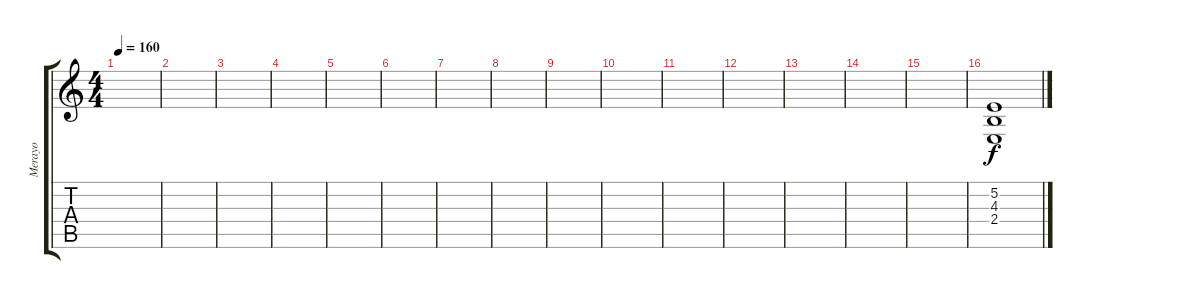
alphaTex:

\track ("Merayo" "Merayo") {instrument choiraahs}
\staff {score tabs}
\tuning (E4 B3 G3 D3 A2 E2) {hide}
\ts (4 4)
\tempo 160
\clef g2
\ks c
|
|
|
|
|
|
|
|
|
|
|
|
|
|
|
(5.2 4.3 2.4).1
